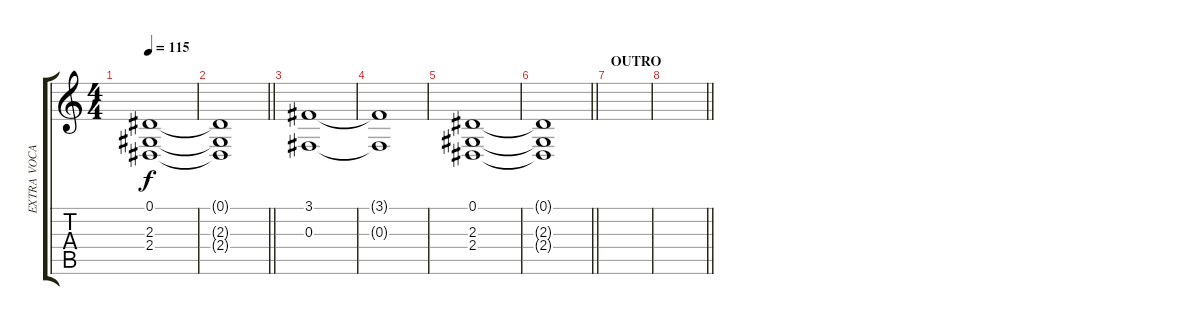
\track ("EXTRA VOCALS" "EXTRA VOCA") {instrument bassoon}
\staff {score tabs}
\tuning (Eb4 Bb3 Gb3 Db3 Ab2 Eb2) {hide}
\ts (4 4)
\tempo 115
\clef g2
\ks c
(0.1 2.3 2.4).1{dy f} |
\barLineRight lightlight
(0.1{t} 2.3{t} 2.4{t}).1 |
(3.1 0.3).1 |
(3.1{t} 0.3{t}).1 |
(0.1 2.3 2.4).1 |
\barLineRight lightlight
(0.1{t} 2.3{t} 2.4{t}).1 |
\section ("" "OUTRO")
|
\barLineRight lightlight
